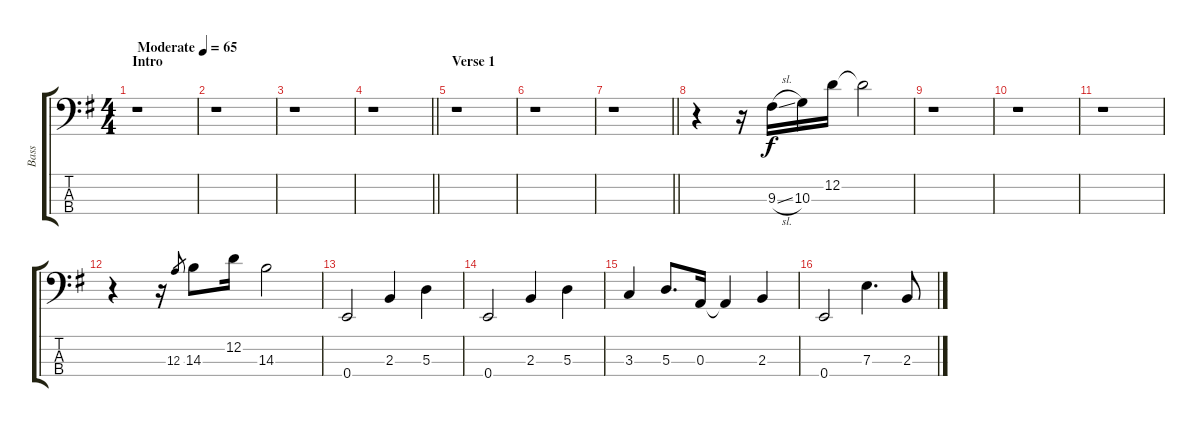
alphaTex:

\track ("Bass" "Bass") {instrument electricbassfinger}
\staff {score tabs}
\tuning (G2 D2 A1 E1) {hide}
\ts (4 4)
\section ("" "Intro")
\tempo (65 "Moderate")
\clef f4
\ks g
r.1{dy f instrument electricbassfinger} |
r.1 |
r.1 |
\barLineRight lightlight
r.1 |
\section ("" "Verse 1")
r.1 |
r.1 |
\barLineRight lightlight
r.1 |
r.4 r.16 9.3{sl}.16 10.3.16 12.2.16 12.2{t}.2 |
r.1 |
r.1 |
r.1 |
r.4 r.16 12.3.8{gr} 14.3.8 12.2.16 14.3.2 |
0.4.2 2.3.4 5.3.4 |
0.4.2 2.3.4 5.3.4 |
3.3.4 5.3.8{d} 0.3.16 0.3{t}.4 2.3.4 |
0.4.2 7.3.4{d} 2.3.8
